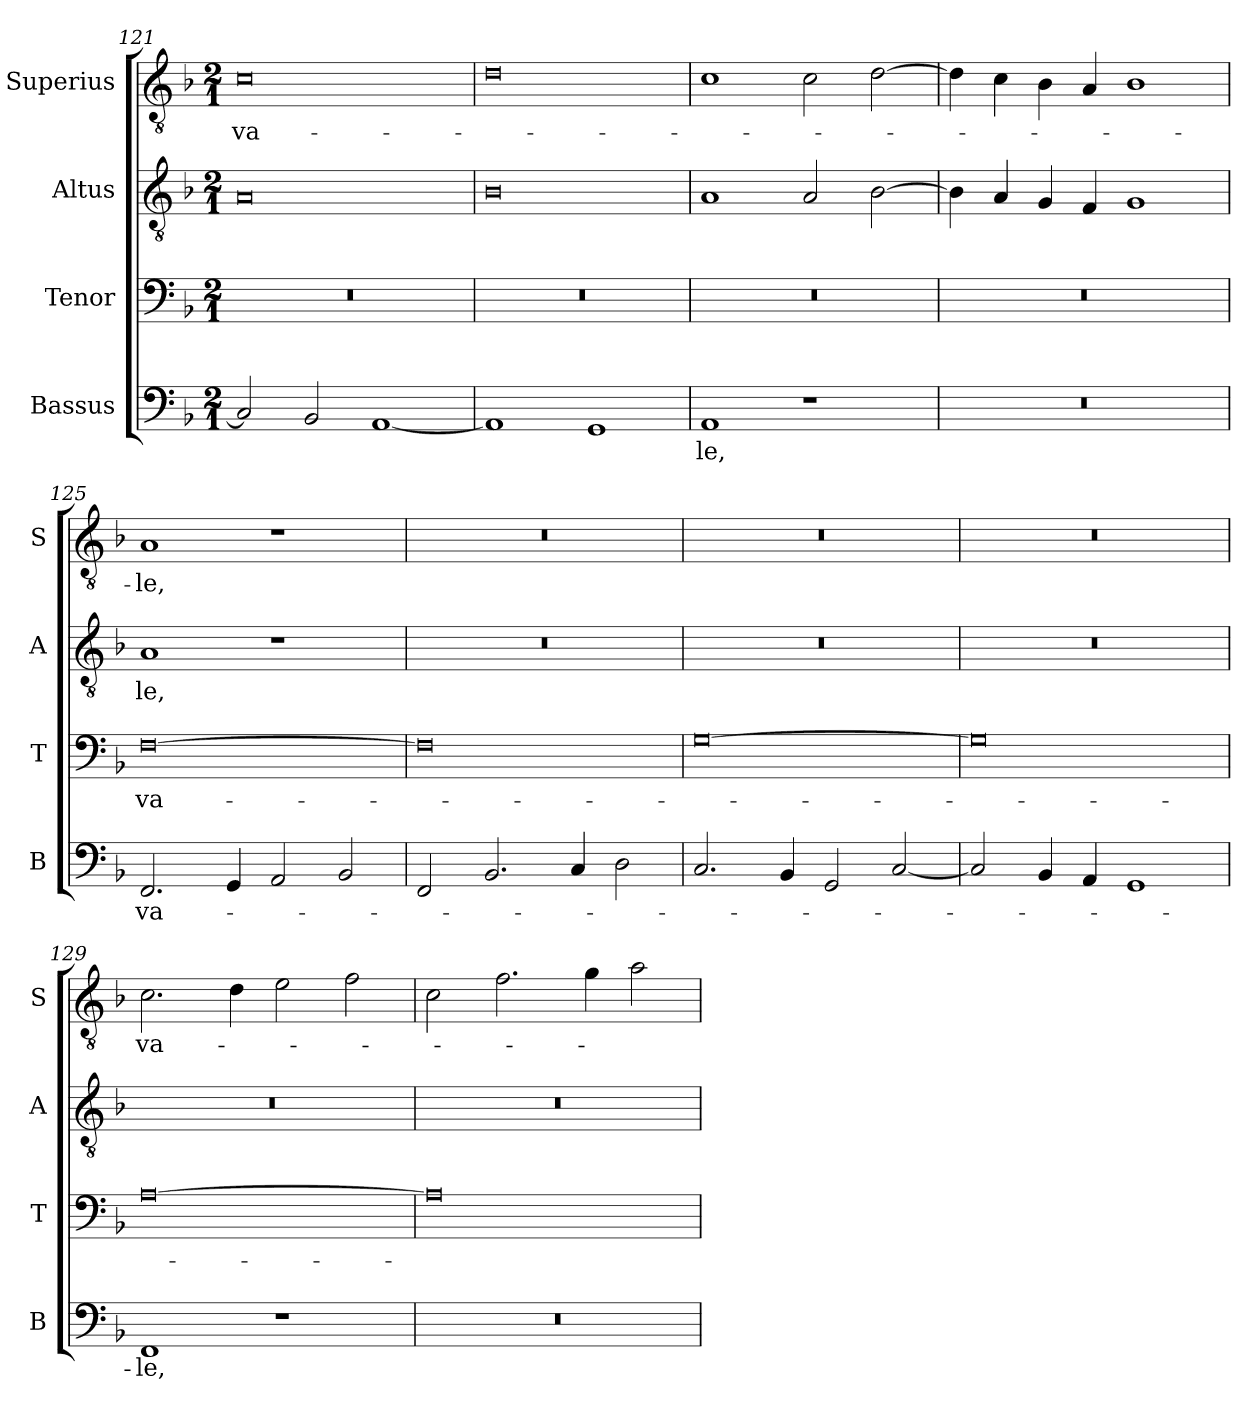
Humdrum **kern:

**kern	**text	**kern	**text	**kern	**text	**kern	**text
*part4	*part4	*part3	*part3	*part2	*part2	*part1	*part1
*staff4	*staff4	*staff3	*staff3	*staff2	*staff2	*staff1	*staff1
*I"Bassus	*	*I"Tenor	*	*I"Altus	*	*I"Superius	*
*I'B	*	*I'T	*	*I'A	*	*I'S	*
*clefF4	*	*clefF4	*	*clefGv2	*	*clefGv2	*
*k[b-]	*	*k[b-]	*	*k[b-]	*	*k[b-]	*
*d:	*	*d:	*	*d:	*	*d:	*
*M2/1	*	*M2/1	*	*M2/1	*	*M2/1	*
=121	=121	=121	=121	=121	=121	=121	=121
2C]	.	0r	.	0A	.	0c	va-
2BB-	.	.	.	.	.	.	.
[1AA	.	.	.	.	.	.	.
=122	=122	=122	=122	=122	=122	=122	=122
1AA]	.	0r	.	0B-	.	0d	.
1GG	.	.	.	.	.	.	.
=123	=123	=123	=123	=123	=123	=123	=123
1AA	-le,	0r	.	1A	.	1c	.
1r	.	.	.	2A	.	2c	.
.	.	.	.	[2B-	.	[2d	.
=124	=124	=124	=124	=124	=124	=124	=124
0r	.	0r	.	4B-]	.	4d]	.
.	.	.	.	4A	.	4c	.
.	.	.	.	4G	.	4B-	.
.	.	.	.	4F	.	4A	.
.	.	.	.	1G	.	1B-	.
=125	=125	=125	=125	=125	=125	=125	=125
!	!LO:LY:i	!	!	!	!	!	!
2.FF	va-	[0F	va-	1A	-le,	1A	-le,
4GG	.	.	.	.	.	.	.
2AA	.	.	.	1r	.	1r	.
2BB-	.	.	.	.	.	.	.
=126	=126	=126	=126	=126	=126	=126	=126
2FF	.	0F]	.	0r	.	0r	.
2.BB-	.	.	.	.	.	.	.
4C	.	.	.	.	.	.	.
2D	.	.	.	.	.	.	.
=127	=127	=127	=127	=127	=127	=127	=127
2.C	.	[0G	.	0r	.	0r	.
4BB-	.	.	.	.	.	.	.
2GG	.	.	.	.	.	.	.
[2C	.	.	.	.	.	.	.
=128	=128	=128	=128	=128	=128	=128	=128
2C]	.	0G]	.	0r	.	0r	.
4BB-	.	.	.	.	.	.	.
4AA	.	.	.	.	.	.	.
1GG	.	.	.	.	.	.	.
=129	=129	=129	=129	=129	=129	=129	=129
!	!LO:LY:i	!	!	!	!	!	!LO:LY:i
1FF	-le,	[0A	.	0r	.	2.c	va-
.	.	.	.	.	.	4d	.
1r	.	.	.	.	.	2e	.
.	.	.	.	.	.	2f	.
=130	=130	=130	=130	=130	=130	=130	=130
0r	.	0A]	.	0r	.	2c	.
.	.	.	.	.	.	2.f	.
.	.	.	.	.	.	4g	.
.	.	.	.	.	.	2a	.
=	=	=	=	=	=	=	=
*-	*-	*-	*-	*-	*-	*-	*-
